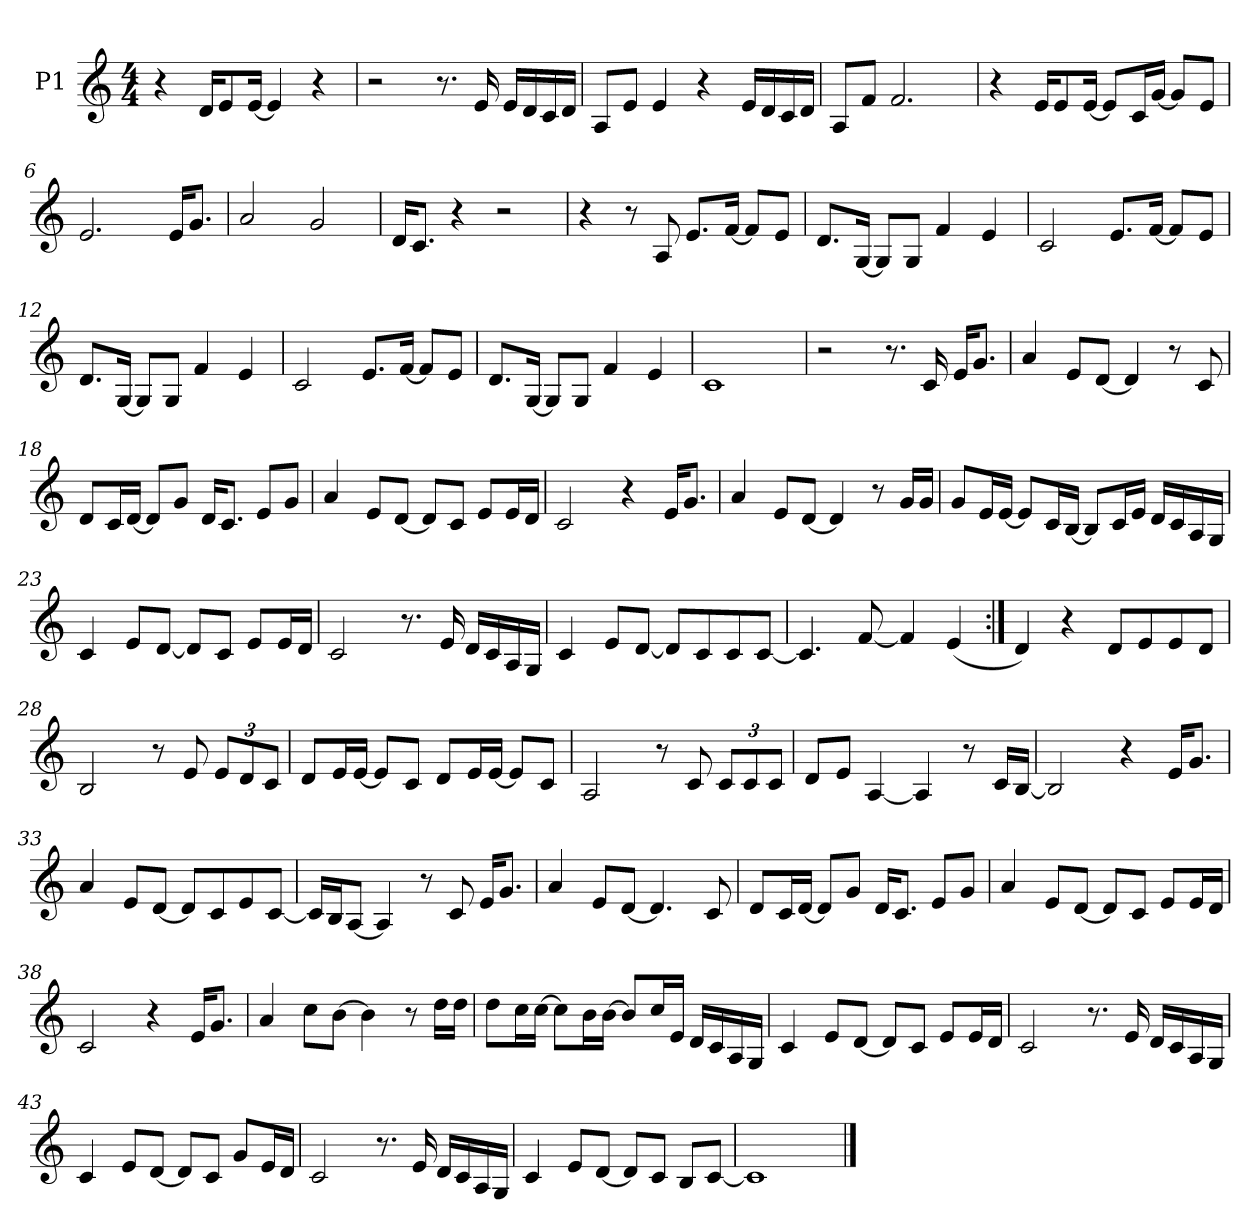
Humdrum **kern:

**kern
*part1
*staff1
*I"P1
*clefG2
*k[]
*M4/4
*MM86
=1
4r
16d/KL
8e/
[16e/Jk
4e/]
4r
=2
2r
8.r
16e/
16e/LL
16d/
16c/
16d/JJ
=3
8A/L
8e/J
4e/
4r
16e/LL
16d/
16c/
16d/JJ
=4
8A/L
8f/J
2.f/
!!LO:LB:g=z
=5
4r
16e/KL
8e/
[16e/Jk
8e/L]
16c/L
[<16g/JJ
8g/L]
8e/J
=6
2.e/
16e/KL
8.g/J
=7
2a/
2g/
=8
16d/KL
8.c/J
4r
2r
=9
4r
8r
8A/
8.e/L
[<16f/Jk
8f/L]
8e/J
!!LO:LB:g=z
=10
8.d/L
[<16G/Jk
8G/L]
8G/J
4f/
4e/
=11
2c/
8.e/L
[<16f/Jk
8f/L]
8e/J
=12
8.d/L
[<16G/Jk
8G/L]
8G/J
4f/
4e/
=13
2c/
8.e/L
[<16f/Jk
8f/L]
8e/J
=14
8.d/L
[<16G/Jk
8G/L]
8G/J
4f/
4e/
!!LO:LB:g=z
=15
1c
=16
2r
8.r
16c/
16e/KL
8.g/J
=17
4a/
8e/L
[<8d/J
4d/]
8r
8c/
=18
8d/L
16c/L
[<16d/JJ
8d/L]
8g/J
16d/KL
8.c/J
8e/L
8g/J
=19
4a/
8e/L
[<8d/J
8d/L]
8c/J
8e/L
16e/L
16d/JJ
!!LO:LB:g=z
=20
2c/
4r
16e/KL
8.g/J
=21
4a/
8e/L
[<8d/J
4d/]
8r
16g/LL
16g/JJ
=22
8g/L
16e/L
[<16e/JJ
8e/L]
16c/L
[<16B/JJ
8B/L]
16c/L
16e/JJ
16d/LL
16c/
16A/
16G/JJ
=23
4c/
8e/L
[<8d/J
8d/L]
8c/J
8e/L
16e/L
16d/JJ
!!LO:LB:g=z
=24
2c/
8.r
16e/
16d/LL
16c/
16A/
16G/JJ
=25
4c/
8e/L
[<8d/J
8d/L]
8c/
8c/
[<8c/J
=26
4.c/]
[<8f/
4f/]
(<4e/
=27:|!
4d/)
4r
8d/L
8e/
8e/
8d/J
=28
2B/
8r
8e/
*Xbrackettup
12e/L
12d/
12c/J
!!LO:LB:g=z
=29
8d/L
16e/L
[<16e/JJ
8e/L]
8c/J
8d/L
16e/L
[<16e/JJ
8e/L]
8c/J
=30
2A/
8r
8c/
12c/L
12c/
12c/J
=31
8d/L
8e/J
[<4A/
4A/]
8r
16c/LL
[<16B/JJ
=32
2B/]
4r
16e/KL
8.g/J
=33
4a/
8e/L
[<8d/J
8d/L]
8c/
8e/
[<8c/J
!!LO:LB:g=z
=34
16c/LL]
16B/J
[<8A/J
4A/]
8r
8c/
16e/KL
8.g/J
=35
4a/
8e/L
[<8d/J
4.d/]
8c/
=36
8d/L
16c/L
[<16d/JJ
8d/L]
8g/J
16d/KL
8.c/J
8e/L
8g/J
=37
4a/
8e/L
[<8d/J
8d/L]
8c/J
8e/L
16e/L
16d/JJ
!!LO:LB:g=z
=38
2c/
4r
16e/KL
8.g/J
=39
4a/
8cc\L
[>8b\J
4b\]
8r
16dd\LL
16dd\JJ
!!LO:LB:g=z
=40
8dd\L
16cc\L
[>16cc\JJ
8cc\L]
16b\L
[>16b\JJ
8b/L]
16cc/L
16e/JJ
16d/LL
16c/
16A/
16G/JJ
=41
4c/
8e/L
[<8d/J
8d/L]
8c/J
8e/L
16e/L
16d/JJ
=42
2c/
8.r
16e/
16d/LL
16c/
16A/
16G/JJ
!!LO:LB:g=z
=43
4c/
8e/L
[<8d/J
8d/L]
8c/J
8g/L
16e/L
16d/JJ
=44
2c/
8.r
16e/
16d/LL
16c/
16A/
16G/JJ
=45
4c/
8e/L
[<8d/J
8d/L]
8c/J
8B/L
[<8c/J
=46
1c]
==
*-
